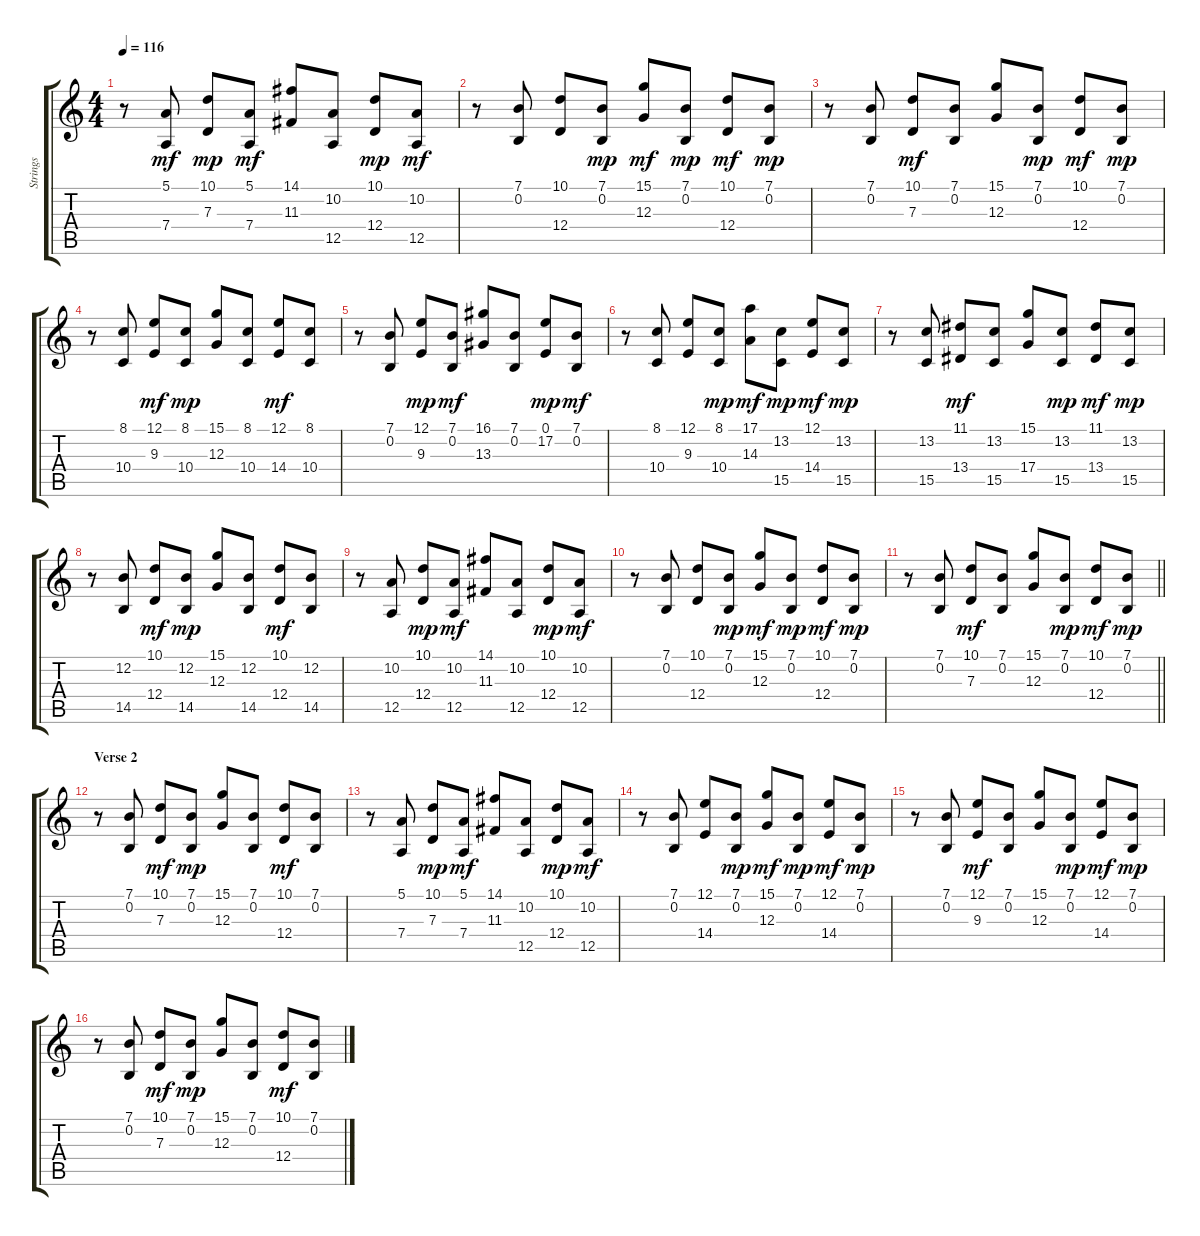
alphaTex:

\track ("Strings" "Strings") {instrument pizzicatostrings}
\staff {score tabs}
\tuning (E4 B3 G3 D3 A2 E2) {hide}
\ts (4 4)
\tempo 116
\clef g2
\ks c
r.8{dy mf} (5.1 7.4).8 (10.1 7.3).8{dy mp} (5.1 7.4).8{dy mf} (14.1 11.3).8 (10.2 12.5).8 (10.1 12.4).8{dy mp} (10.2 12.5).8{dy mf} |
r.8 (7.1 0.2).8 (10.1 12.4).8 (7.1 0.2).8{dy mp} (15.1 12.3).8{dy mf} (7.1 0.2).8{dy mp} (10.1 12.4).8{dy mf} (7.1 0.2).8{dy mp} |
r.8 (7.1 0.2).8 (10.1 7.3).8{dy mf} (7.1 0.2).8 (15.1 12.3).8 (7.1 0.2).8{dy mp} (10.1 12.4).8{dy mf} (7.1 0.2).8{dy mp} |
r.8 (8.1 10.4).8 (12.1 9.3).8{dy mf} (8.1 10.4).8{dy mp} (15.1 12.3).8 (8.1 10.4).8 (12.1 14.4).8{dy mf} (8.1 10.4).8 |
r.8 (7.1 0.2).8 (12.1 9.3).8{dy mp} (7.1 0.2).8{dy mf} (16.1 13.3).8 (7.1 0.2).8 (0.1 17.2).8{dy mp} (7.1 0.2).8{dy mf} |
r.8 (8.1 10.4).8 (12.1 9.3).8 (8.1 10.4).8{dy mp} (17.1 14.3).8{dy mf} (13.2 15.5).8{dy mp} (12.1 14.4).8{dy mf} (13.2 15.5).8{dy mp} |
r.8 (13.2 15.5).8 (11.1 13.4).8{dy mf} (13.2 15.5).8 (15.1 17.4).8 (13.2 15.5).8{dy mp} (11.1 13.4).8{dy mf} (13.2 15.5).8{dy mp} |
r.8 (12.2 14.5).8 (10.1 12.4).8{dy mf} (12.2 14.5).8{dy mp} (15.1 12.3).8 (12.2 14.5).8 (10.1 12.4).8{dy mf} (12.2 14.5).8 |
r.8 (10.2 12.5).8 (10.1 12.4).8{dy mp} (10.2 12.5).8{dy mf} (14.1 11.3).8 (10.2 12.5).8 (10.1 12.4).8{dy mp} (10.2 12.5).8{dy mf} |
r.8 (7.1 0.2).8 (10.1 12.4).8 (7.1 0.2).8{dy mp} (15.1 12.3).8{dy mf} (7.1 0.2).8{dy mp} (10.1 12.4).8{dy mf} (7.1 0.2).8{dy mp} |
\barLineRight lightlight
r.8 (7.1 0.2).8 (10.1 7.3).8{dy mf} (7.1 0.2).8 (15.1 12.3).8 (7.1 0.2).8{dy mp} (10.1 12.4).8{dy mf} (7.1 0.2).8{dy mp} |
\section ("" "Verse 2")
r.8 (7.1 0.2).8 (10.1 7.3).8{dy mf} (7.1 0.2).8{dy mp} (15.1 12.3).8 (7.1 0.2).8 (10.1 12.4).8{dy mf} (7.1 0.2).8 |
r.8 (5.1 7.4).8 (10.1 7.3).8{dy mp} (5.1 7.4).8{dy mf} (14.1 11.3).8 (10.2 12.5).8 (10.1 12.4).8{dy mp} (10.2 12.5).8{dy mf} |
r.8 (7.1 0.2).8 (12.1 14.4).8 (7.1 0.2).8{dy mp} (15.1 12.3).8{dy mf} (7.1 0.2).8{dy mp} (12.1 14.4).8{dy mf} (7.1 0.2).8{dy mp} |
r.8 (7.1 0.2).8 (12.1 9.3).8{dy mf} (7.1 0.2).8 (15.1 12.3).8 (7.1 0.2).8{dy mp} (12.1 14.4).8{dy mf} (7.1 0.2).8{dy mp} |
r.8 (7.1 0.2).8 (10.1 7.3).8{dy mf} (7.1 0.2).8{dy mp} (15.1 12.3).8 (7.1 0.2).8 (10.1 12.4).8{dy mf} (7.1 0.2).8
